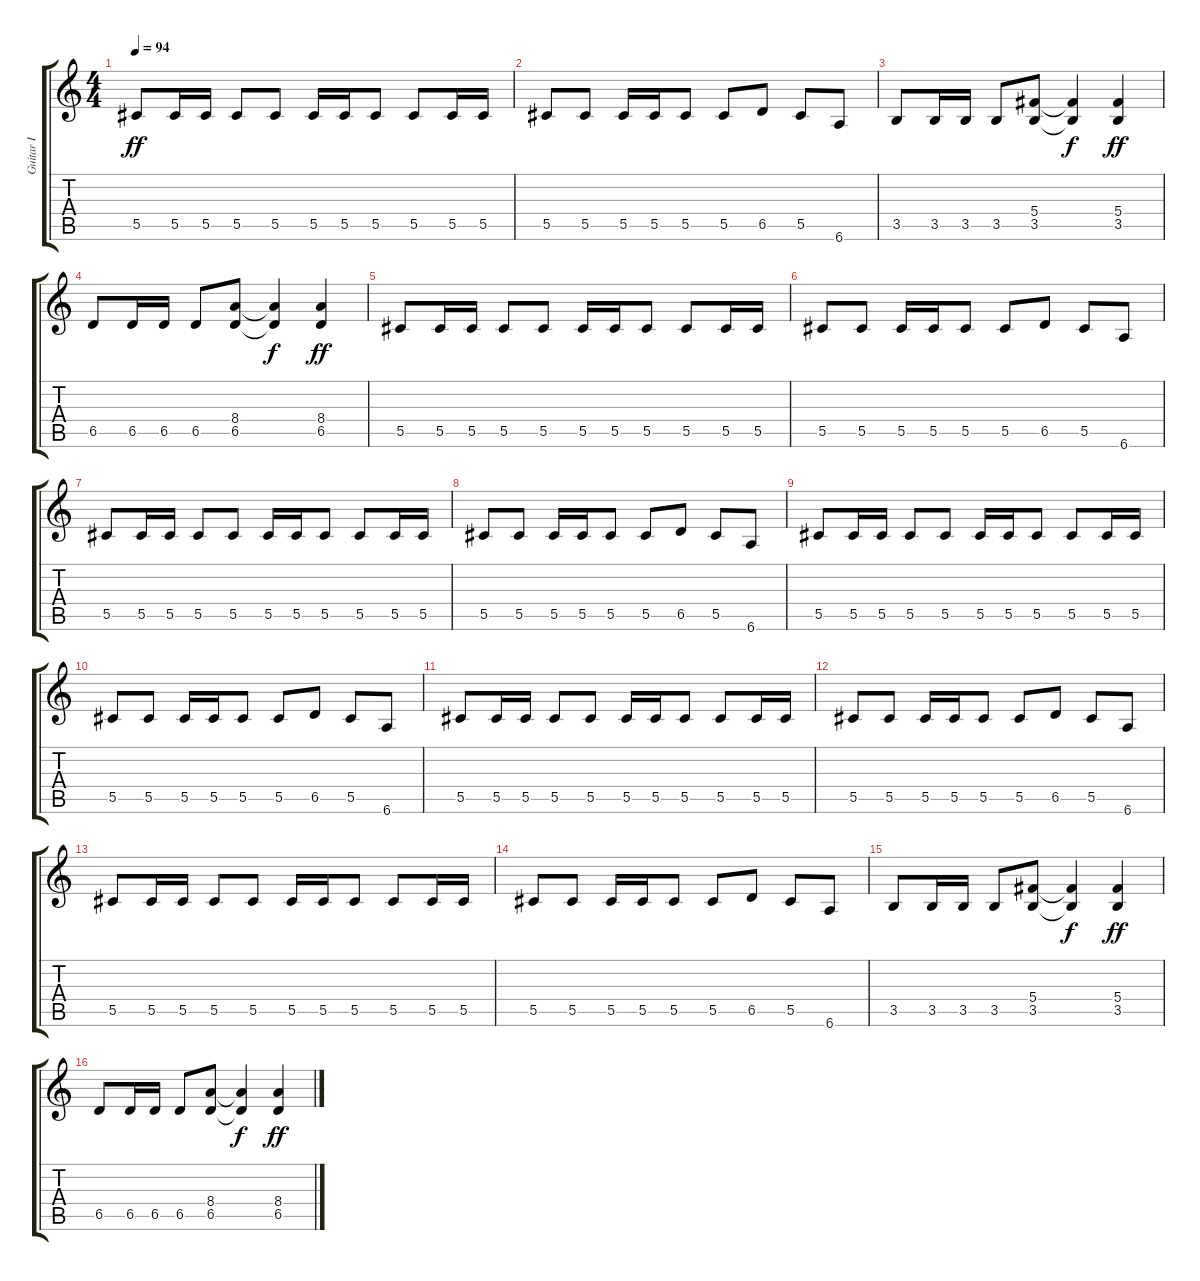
\track ("Guitar I" "Guitar I") {instrument distortionguitar}
\staff {score tabs}
\tuning (Eb4 Bb3 Gb3 Db3 Ab2 Eb2) {hide}
\ts (4 4)
\tempo 94
\clef g2
\ks c
5.5.8{dy ff} 5.5.16 5.5.16 5.5.8 5.5.8 5.5.16 5.5.16 5.5.8 5.5.8 5.5.16 5.5.16 |
5.5.8 5.5.8 5.5.16 5.5.16 5.5.8 5.5.8 6.5.8 5.5.8 6.6.8 |
3.5.8 3.5.16 3.5.16 3.5.8 (5.4 3.5).8 (5.4{t} 3.5{t}).4{dy f} (5.4 3.5).4{dy ff} |
6.5.8 6.5.16 6.5.16 6.5.8 (8.4 6.5).8 (8.4{t} 6.5{t}).4{dy f} (8.4 6.5).4{dy ff} |
5.5.8 5.5.16 5.5.16 5.5.8 5.5.8 5.5.16 5.5.16 5.5.8 5.5.8 5.5.16 5.5.16 |
5.5.8 5.5.8 5.5.16 5.5.16 5.5.8 5.5.8 6.5.8 5.5.8 6.6.8 |
5.5.8 5.5.16 5.5.16 5.5.8 5.5.8 5.5.16 5.5.16 5.5.8 5.5.8 5.5.16 5.5.16 |
5.5.8 5.5.8 5.5.16 5.5.16 5.5.8 5.5.8 6.5.8 5.5.8 6.6.8 |
5.5.8 5.5.16 5.5.16 5.5.8 5.5.8 5.5.16 5.5.16 5.5.8 5.5.8 5.5.16 5.5.16 |
5.5.8 5.5.8 5.5.16 5.5.16 5.5.8 5.5.8 6.5.8 5.5.8 6.6.8 |
5.5.8 5.5.16 5.5.16 5.5.8 5.5.8 5.5.16 5.5.16 5.5.8 5.5.8 5.5.16 5.5.16 |
5.5.8 5.5.8 5.5.16 5.5.16 5.5.8 5.5.8 6.5.8 5.5.8 6.6.8 |
5.5.8 5.5.16 5.5.16 5.5.8 5.5.8 5.5.16 5.5.16 5.5.8 5.5.8 5.5.16 5.5.16 |
5.5.8 5.5.8 5.5.16 5.5.16 5.5.8 5.5.8 6.5.8 5.5.8 6.6.8 |
3.5.8 3.5.16 3.5.16 3.5.8 (5.4 3.5).8 (5.4{t} 3.5{t}).4{dy f} (5.4 3.5).4{dy ff} |
6.5.8 6.5.16 6.5.16 6.5.8 (8.4 6.5).8 (8.4{t} 6.5{t}).4{dy f} (8.4 6.5).4{dy ff}
